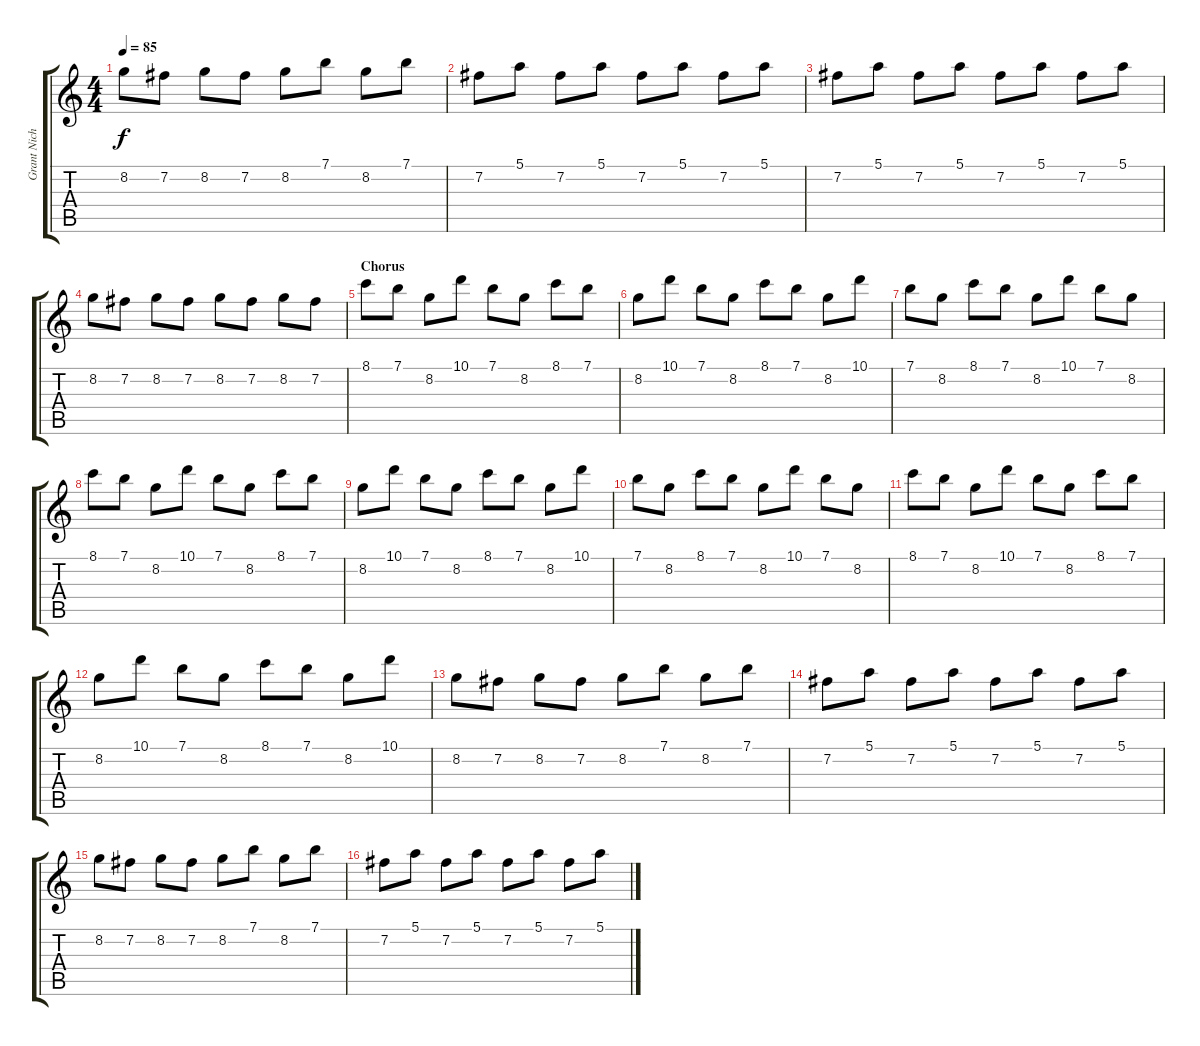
\track ("Grant Nicholas" "Grant Nich") {instrument electricguitarclean}
\staff {score tabs}
\tuning (E4 B3 G3 D3 A2 E2) {hide}
\ts (4 4)
\tempo 85
\clef g2
\ks c
8.2.8{dy f} 7.2.8 8.2.8 7.2.8 8.2.8 7.1.8 8.2.8 7.1.8 |
7.2.8 5.1.8 7.2.8 5.1.8 7.2.8 5.1.8 7.2.8 5.1.8 |
7.2.8 5.1.8 7.2.8 5.1.8 7.2.8 5.1.8 7.2.8 5.1.8 |
8.2.8 7.2.8 8.2.8 7.2.8 8.2.8 7.2.8 8.2.8 7.2.8 |
\section ("" "Chorus")
8.1.8{volume 13 instrument overdrivenguitar} 7.1.8 8.2.8 10.1.8 7.1.8 8.2.8 8.1.8 7.1.8 |
8.2.8 10.1.8 7.1.8 8.2.8 8.1.8 7.1.8 8.2.8 10.1.8 |
7.1.8 8.2.8 8.1.8 7.1.8 8.2.8 10.1.8 7.1.8 8.2.8 |
8.1.8 7.1.8 8.2.8 10.1.8 7.1.8 8.2.8 8.1.8 7.1.8 |
8.2.8 10.1.8 7.1.8 8.2.8 8.1.8 7.1.8 8.2.8 10.1.8 |
7.1.8 8.2.8 8.1.8 7.1.8 8.2.8 10.1.8 7.1.8 8.2.8 |
8.1.8 7.1.8 8.2.8 10.1.8 7.1.8 8.2.8 8.1.8 7.1.8 |
8.2.8 10.1.8 7.1.8 8.2.8 8.1.8 7.1.8 8.2.8 10.1.8 |
8.2.8{instrument electricguitarclean} 7.2.8 8.2.8 7.2.8 8.2.8 7.1.8 8.2.8 7.1.8 |
7.2.8 5.1.8 7.2.8 5.1.8 7.2.8 5.1.8 7.2.8 5.1.8 |
8.2.8 7.2.8 8.2.8 7.2.8 8.2.8 7.1.8 8.2.8 7.1.8 |
7.2.8 5.1.8 7.2.8 5.1.8 7.2.8 5.1.8 7.2.8 5.1.8
